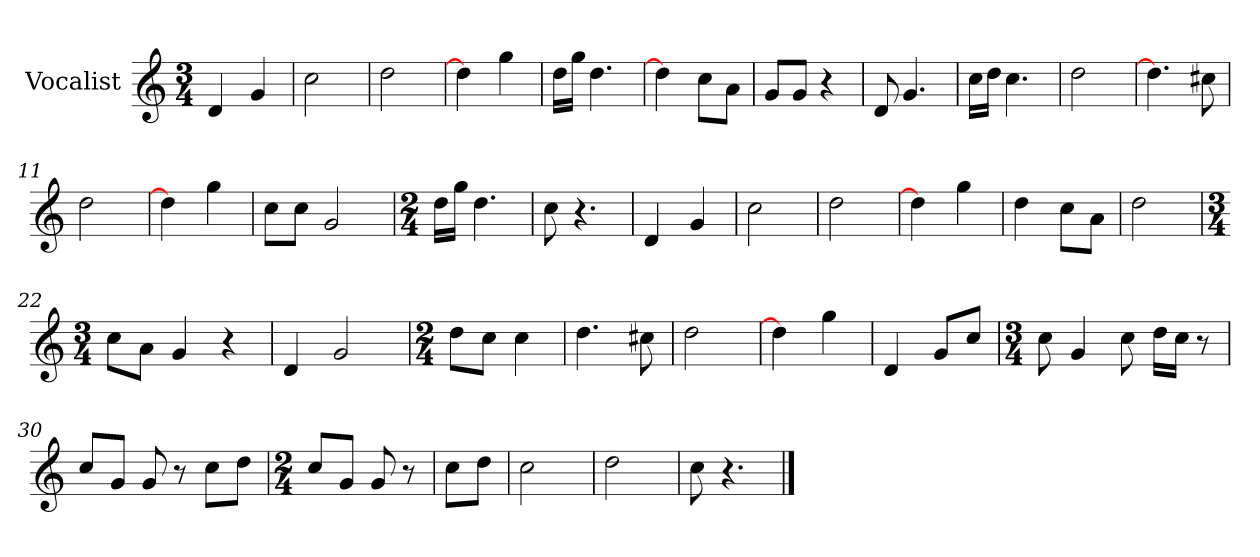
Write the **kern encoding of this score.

**kern
*part1
*staff1
*I"Vocalist
*k[]
*C:
*M3/4
=
4d
4g
=1
2cc
=2
2dd
=3
4dd]
4gg
=4
16ddLL
16ggJJ
4.dd
=5
4dd]
8ccL
8aJ
=6
8gL
8gJ
4r
=7
8d
4.g
=8
16ccLL
16ddJJ
4.cc
=9
2dd
=10
4.dd]
8cc#X
=11
2dd
=12
4dd]
4gg
=13
8ccL
8ccJ
2g
=14
*M2/4
16ddLL
16ggJJ
4.dd
=15
8cc
4.r
=16
4d
4g
=17
2cc
=18
2dd
=19
4dd]
4gg
=20
4dd
8ccL
8aJ
=21
2dd
=22
*M3/4
8ccL
8aJ
4g
4r
=23
4d
2g
=24
*M2/4
8ddL
8ccJ
4cc
=25
4.dd
8cc#X
=26
2dd
=27
4dd]
4gg
=28
4d
8gL
8ccJ
=29
*M3/4
8cc
4g
8cc
16ddLL
16ccJJ
8r
=30
8ccL
8gJ
8g
8r
8ccL
8ddJ
=31
*M2/4
8ccL
8gJ
8g
8r
=32
8ccL
8ddJ
=33
2cc
=34
2dd
=35
8cc
4.r
==
*-
